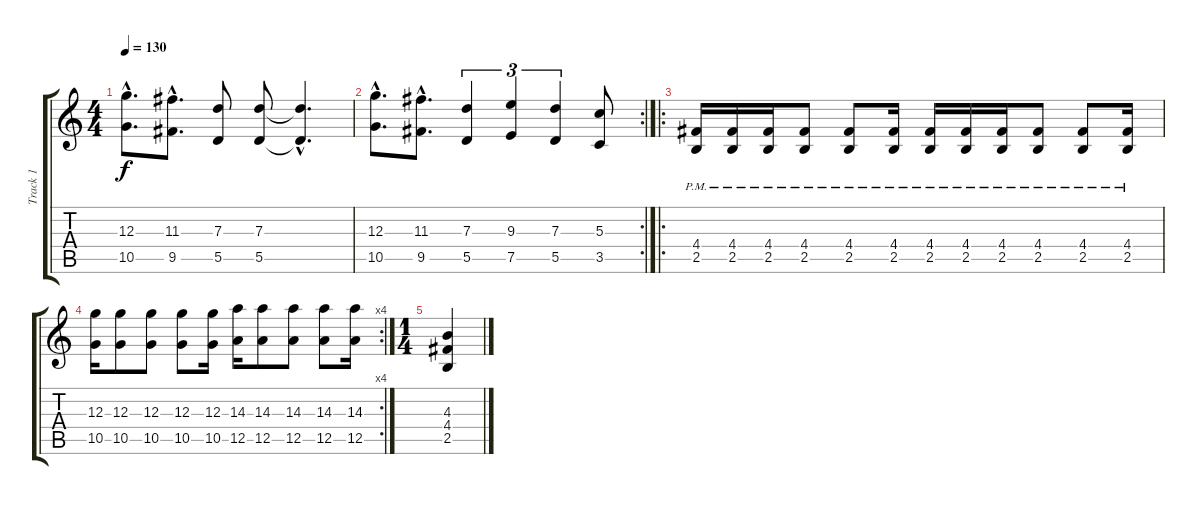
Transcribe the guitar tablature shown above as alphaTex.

\track ("Track 1" "Track 1") {instrument distortionguitar}
\staff {score tabs}
\tuning (E4 B3 G3 D3 A2 E2) {hide}
\ts (4 4)
\tempo 130
\clef g2
\ks c
(12.3{hac} 10.5{hac}).8{d dy f} (11.3{hac} 9.5{hac}).8{d} (7.3 5.5).8 (7.3 5.5).8 (7.3{hac t} 5.5{hac t}).4{d} |
\rc 2
(12.3{hac} 10.5{hac}).8{d} (11.3{hac} 9.5{hac}).8{d} (7.3 5.5).4{tu (3 2)} (9.3 7.5).4{tu (3 2)} (7.3 5.5).4{tu (3 2)} (5.3 3.5).8 |
\ro
(4.4{pm} 2.5).16 (4.4{pm} 2.5).16 (4.4{pm} 2.5).16 (4.4{pm} 2.5).8 (4.4{pm} 2.5).8 (4.4{pm} 2.5).16 (4.4{pm} 2.5).16 (4.4{pm} 2.5).16 (4.4{pm} 2.5).16 (4.4{pm} 2.5).8 (4.4{pm} 2.5).8 (4.4{pm} 2.5).16 |
\rc 4
(12.3 10.5).16 (12.3 10.5).8 (12.3 10.5).8 (12.3 10.5).8 (12.3 10.5).16 (14.3 12.5).16 (14.3 12.5).8 (14.3 12.5).8 (14.3 12.5).8 (14.3 12.5).16 |
\ts (1 4)
(4.3 4.4 2.5).4
